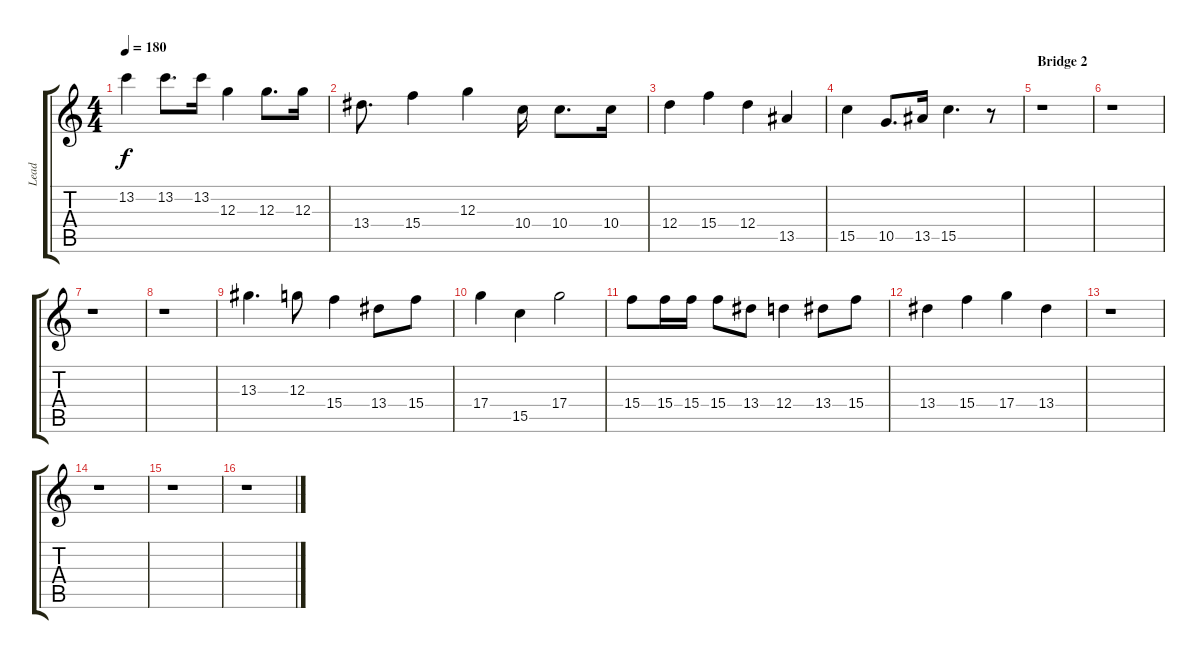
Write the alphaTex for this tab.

\track ("Lead" "Lead") {instrument distortionguitar}
\staff {score tabs}
\tuning (E4 B3 G3 D3 A2 D2) {hide}
\ts (4 4)
\tempo 180
\clef g2
\ks c
13.2.4{dy f} 13.2.8{d} 13.2.16 12.3.4 12.3.8{d} 12.3.16 |
13.4.8{d} 15.4.4 12.3.4 10.4.16 10.4.8{d} 10.4.16 |
12.4.4 15.4.4 12.4.4 13.5.4 |
15.5.4 10.5.8{d} 13.5.16 15.5.4{d} r.8 |
\section ("" "Bridge 2")
r.1 |
r.1 |
r.1 |
r.1 |
13.3.4{d} 12.3.8 15.4.4 13.4.8 15.4.8 |
17.4.4 15.5.4 17.4.2 |
15.4.8 15.4.16 15.4.16 15.4.8 13.4.8 12.4.4 13.4.8 15.4.8 |
13.4.4 15.4.4 17.4.4 13.4.4 |
r.1 |
r.1 |
r.1 |
r.1
